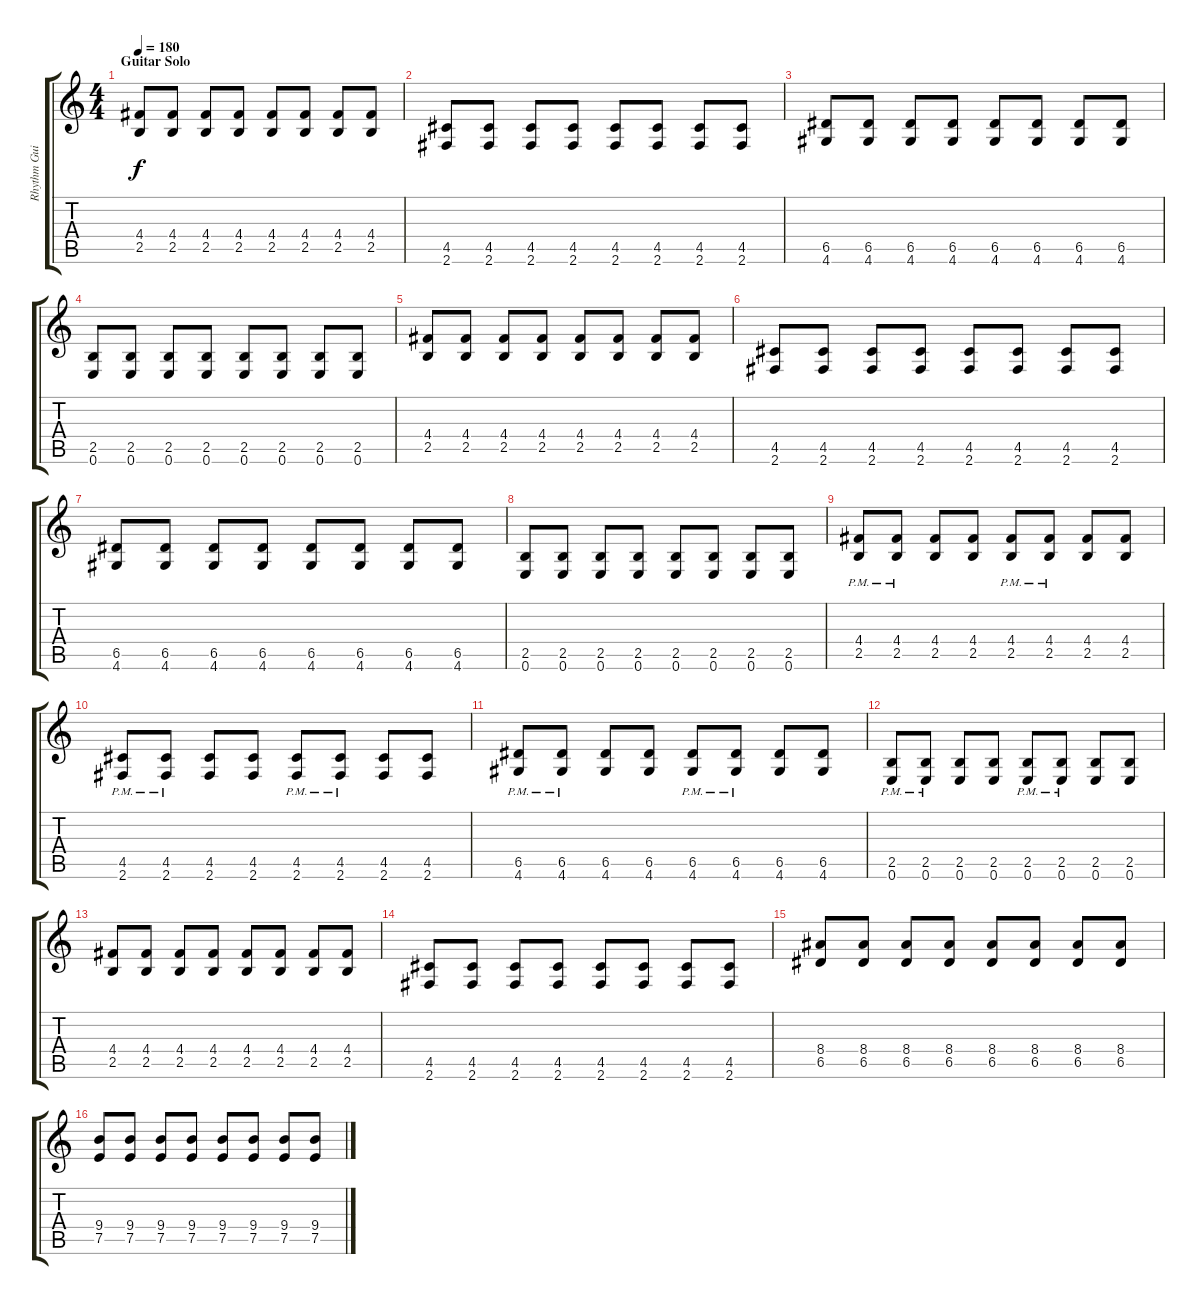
\track ("Rhythm Guitar 1" "Rhythm Gui") {instrument distortionguitar}
\staff {score tabs}
\tuning (E4 B3 G3 D3 A2 E2) {hide}
\ts (4 4)
\section ("" "Guitar Solo")
\tempo 180
\clef g2
\ks c
(4.4 2.5).8{dy f} (4.4 2.5).8 (4.4 2.5).8 (4.4 2.5).8 (4.4 2.5).8 (4.4 2.5).8 (4.4 2.5).8 (4.4 2.5).8 |
(4.5 2.6).8 (4.5 2.6).8 (4.5 2.6).8 (4.5 2.6).8 (4.5 2.6).8 (4.5 2.6).8 (4.5 2.6).8 (4.5 2.6).8 |
(6.5 4.6).8 (6.5 4.6).8 (6.5 4.6).8 (6.5 4.6).8 (6.5 4.6).8 (6.5 4.6).8 (6.5 4.6).8 (6.5 4.6).8 |
(2.5 0.6).8 (2.5 0.6).8 (2.5 0.6).8 (2.5 0.6).8 (2.5 0.6).8 (2.5 0.6).8 (2.5 0.6).8 (2.5 0.6).8 |
(4.4 2.5).8 (4.4 2.5).8 (4.4 2.5).8 (4.4 2.5).8 (4.4 2.5).8 (4.4 2.5).8 (4.4 2.5).8 (4.4 2.5).8 |
(4.5 2.6).8 (4.5 2.6).8 (4.5 2.6).8 (4.5 2.6).8 (4.5 2.6).8 (4.5 2.6).8 (4.5 2.6).8 (4.5 2.6).8 |
(6.5 4.6).8 (6.5 4.6).8 (6.5 4.6).8 (6.5 4.6).8 (6.5 4.6).8 (6.5 4.6).8 (6.5 4.6).8 (6.5 4.6).8 |
(2.5 0.6).8 (2.5 0.6).8 (2.5 0.6).8 (2.5 0.6).8 (2.5 0.6).8 (2.5 0.6).8 (2.5 0.6).8 (2.5 0.6).8 |
(4.4{pm} 2.5{pm}).8 (4.4{pm} 2.5{pm}).8 (4.4 2.5).8 (4.4 2.5).8 (4.4{pm} 2.5{pm}).8 (4.4{pm} 2.5{pm}).8 (4.4 2.5).8 (4.4 2.5).8 |
(4.5{pm} 2.6{pm}).8 (4.5{pm} 2.6{pm}).8 (4.5 2.6).8 (4.5 2.6).8 (4.5{pm} 2.6{pm}).8 (4.5{pm} 2.6{pm}).8 (4.5 2.6).8 (4.5 2.6).8 |
(6.5{pm} 4.6{pm}).8 (6.5{pm} 4.6{pm}).8 (6.5 4.6).8 (6.5 4.6).8 (6.5{pm} 4.6{pm}).8 (6.5{pm} 4.6{pm}).8 (6.5 4.6).8 (6.5 4.6).8 |
(2.5{pm} 0.6{pm}).8 (2.5{pm} 0.6{pm}).8 (2.5 0.6).8 (2.5 0.6).8 (2.5{pm} 0.6{pm}).8 (2.5{pm} 0.6{pm}).8 (2.5 0.6).8 (2.5 0.6).8 |
(4.4 2.5).8 (4.4 2.5).8 (4.4 2.5).8 (4.4 2.5).8 (4.4 2.5).8 (4.4 2.5).8 (4.4 2.5).8 (4.4 2.5).8 |
(4.5 2.6).8 (4.5 2.6).8 (4.5 2.6).8 (4.5 2.6).8 (4.5 2.6).8 (4.5 2.6).8 (4.5 2.6).8 (4.5 2.6).8 |
(8.4 6.5).8 (8.4 6.5).8 (8.4 6.5).8 (8.4 6.5).8 (8.4 6.5).8 (8.4 6.5).8 (8.4 6.5).8 (8.4 6.5).8 |
(9.4 7.5).8 (9.4 7.5).8 (9.4 7.5).8 (9.4 7.5).8 (9.4 7.5).8 (9.4 7.5).8 (9.4 7.5).8 (9.4 7.5).8
